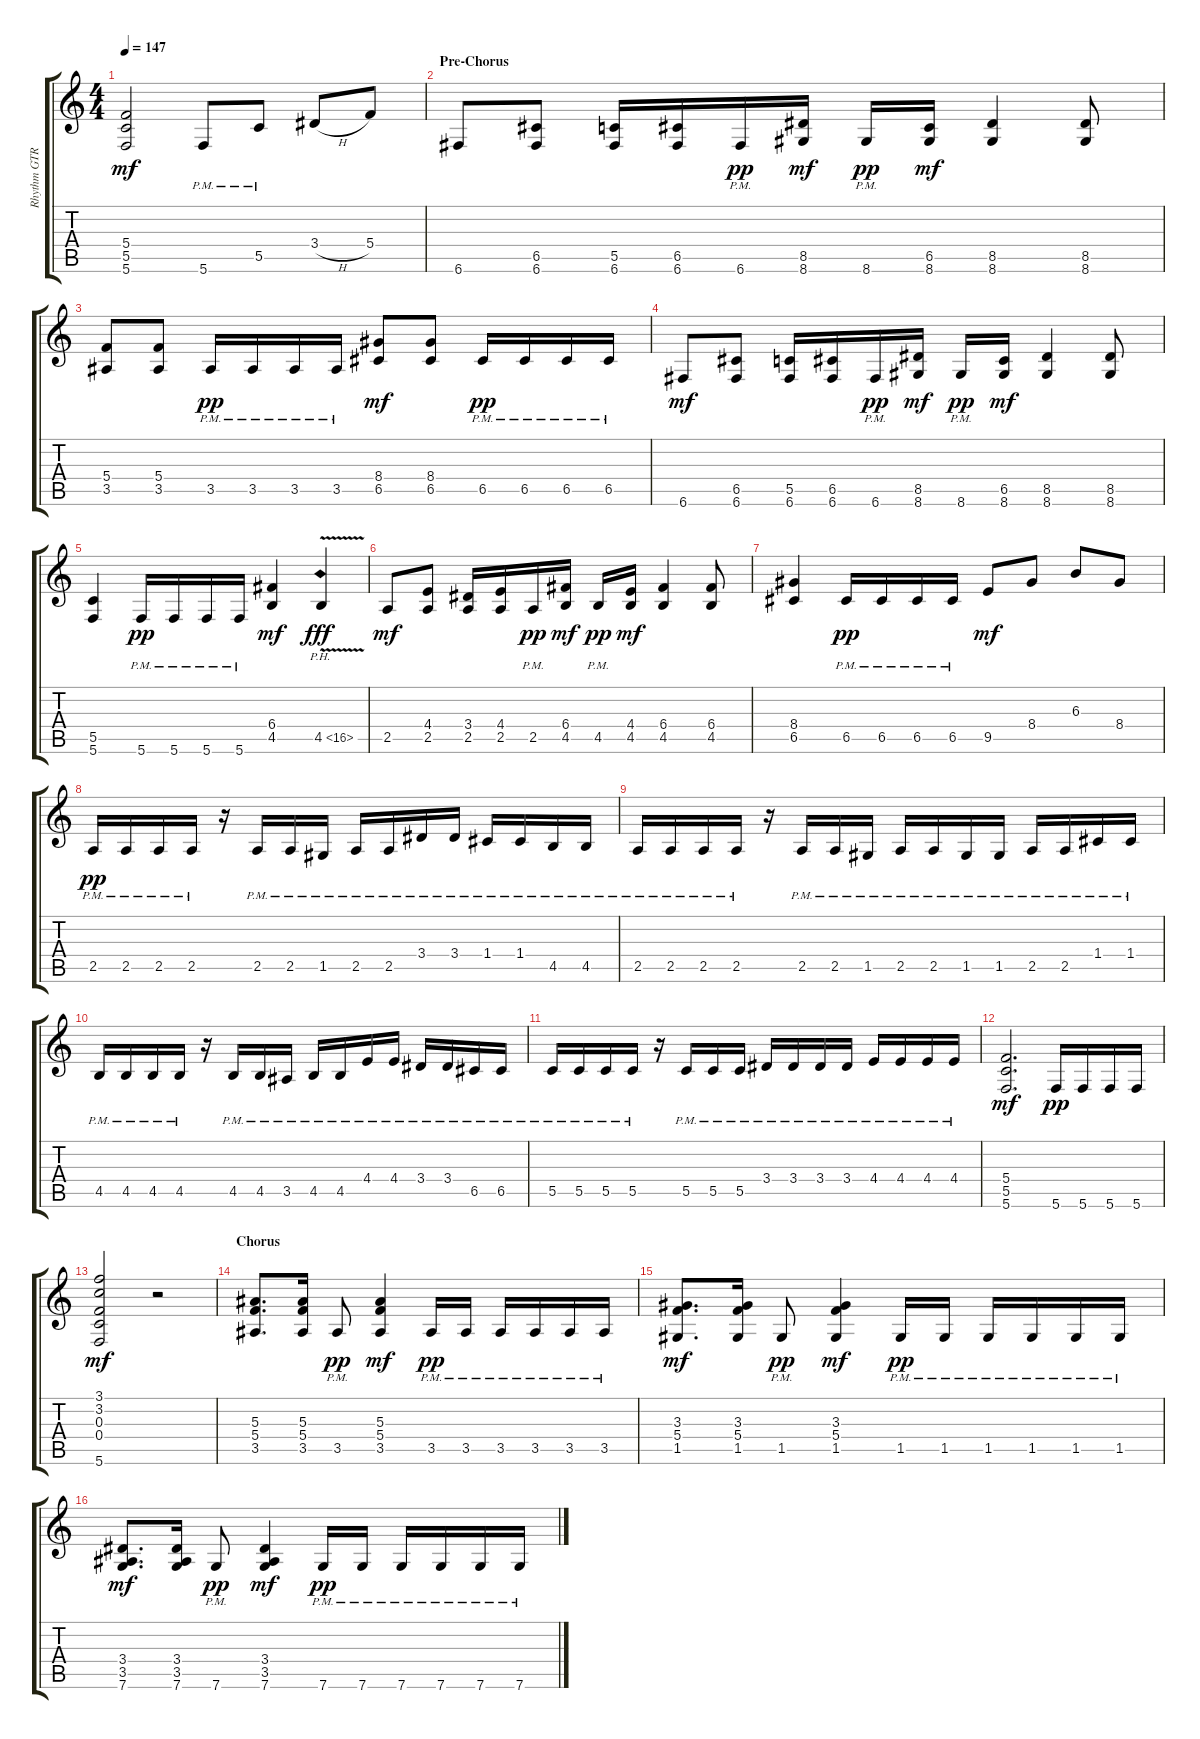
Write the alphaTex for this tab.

\track ("Rhythm GTR 1" "Rhythm GTR") {instrument overdrivenguitar}
\staff {score tabs}
\tuning (D4 A3 F3 C3 G2 C2) {hide}
\ts (4 4)
\tempo 147
\clef g2
\ks aminor
(5.4 5.5 5.6).2{dy mf} 5.6{pm}.8 5.5{pm}.8 3.4{h}.8 5.4.8 |
\section ("" "Pre-Chorus")
6.6.8 (6.5 6.6).8 (5.5 6.6).16 (6.5 6.6).16 6.6{pm}.16{dy pp} (8.5 8.6).16{dy mf} 8.6{pm}.16{dy pp} (6.5 8.6).16{dy mf} (8.5 8.6).4 (8.5 8.6).8 |
(5.4 3.5).8 (5.4 3.5).8 3.5{pm}.16{dy pp} 3.5{pm}.16 3.5{pm}.16 3.5{pm}.16 (8.4 6.5).8{dy mf} (8.4 6.5).8 6.5{pm}.16{dy pp} 6.5{pm}.16 6.5{pm}.16 6.5{pm}.16 |
6.6.8{dy mf} (6.5 6.6).8 (5.5 6.6).16 (6.5 6.6).16 6.6{pm}.16{dy pp} (8.5 8.6).16{dy mf} 8.6{pm}.16{dy pp} (6.5 8.6).16{dy mf} (8.5 8.6).4 (8.5 8.6).8 |
(5.5 5.6).4 5.6{pm}.16{dy pp} 5.6{pm}.16 5.6{pm}.16 5.6{pm}.16 (6.4 4.5).4{dy mf} 4.5{ph 12 v}.4{dy fff} |
2.5.8{dy mf} (4.4 2.5).8 (3.4 2.5).16 (4.4 2.5).16 2.5{pm}.16{dy pp} (6.4 4.5).16{dy mf} 4.5{pm}.16{dy pp} (4.4 4.5).16{dy mf} (6.4 4.5).4 (6.4 4.5).8 |
(8.4 6.5).4 6.5{pm}.16{dy pp} 6.5{pm}.16 6.5{pm}.16 6.5{pm}.16 9.5.8{dy mf} 8.4.8 6.3.8 8.4.8 |
2.5{pm}.16{dy pp} 2.5{pm}.16 2.5{pm}.16 2.5{pm}.16 r.16 2.5{pm}.16 2.5{pm}.16 1.5{pm}.16 2.5{pm}.16 2.5{pm}.16 3.4{pm}.16 3.4{pm}.16 1.4{pm}.16 1.4{pm}.16 4.5{pm}.16 4.5{pm}.16 |
2.5{pm}.16 2.5{pm}.16 2.5{pm}.16 2.5{pm}.16 r.16 2.5{pm}.16 2.5{pm}.16 1.5{pm}.16 2.5{pm}.16 2.5{pm}.16 1.5{pm}.16 1.5{pm}.16 2.5{pm}.16 2.5{pm}.16 1.4{pm}.16 1.4{pm}.16 |
4.5{pm}.16 4.5{pm}.16 4.5{pm}.16 4.5{pm}.16 r.16 4.5{pm}.16 4.5{pm}.16 3.5{pm}.16 4.5{pm}.16 4.5{pm}.16 4.4{pm}.16 4.4{pm}.16 3.4{pm}.16 3.4{pm}.16 6.5{pm}.16 6.5{pm}.16 |
5.5{pm}.16 5.5{pm}.16 5.5{pm}.16 5.5{pm}.16 r.16 5.5{pm}.16 5.5{pm}.16 5.5{pm}.16 3.4{pm}.16 3.4{pm}.16 3.4{pm}.16 3.4{pm}.16 4.4{pm}.16 4.4{pm}.16 4.4{pm}.16 4.4{pm}.16 |
(5.4 5.5 5.6).2{d dy mf} 5.6.16{dy pp} 5.6.16 5.6.16 5.6.16 |
(3.1 3.2 0.3 0.4 5.6).2{dy mf} r.2 |
\section ("" "Chorus")
(5.3 5.4 3.5).8{d} (5.3 5.4 3.5).16 3.5{pm}.8{dy pp} (5.3 5.4 3.5).4{dy mf} 3.5{pm}.16{dy pp} 3.5{pm}.16 3.5{pm}.16 3.5{pm}.16 3.5{pm}.16 3.5{pm}.16 |
(3.3 5.4 1.5).8{d dy mf} (3.3 5.4 1.5).16 1.5{pm}.8{dy pp} (3.3 5.4 1.5).4{dy mf} 1.5{pm}.16{dy pp} 1.5{pm}.16 1.5{pm}.16 1.5{pm}.16 1.5{pm}.16 1.5{pm}.16 |
(3.4 3.5 7.6).8{d dy mf} (3.4 3.5 7.6).16 7.6{pm}.8{dy pp} (3.4 3.5 7.6).4{dy mf} 7.6{pm}.16{dy pp} 7.6{pm}.16 7.6{pm}.16 7.6{pm}.16 7.6{pm}.16 7.6{pm}.16
